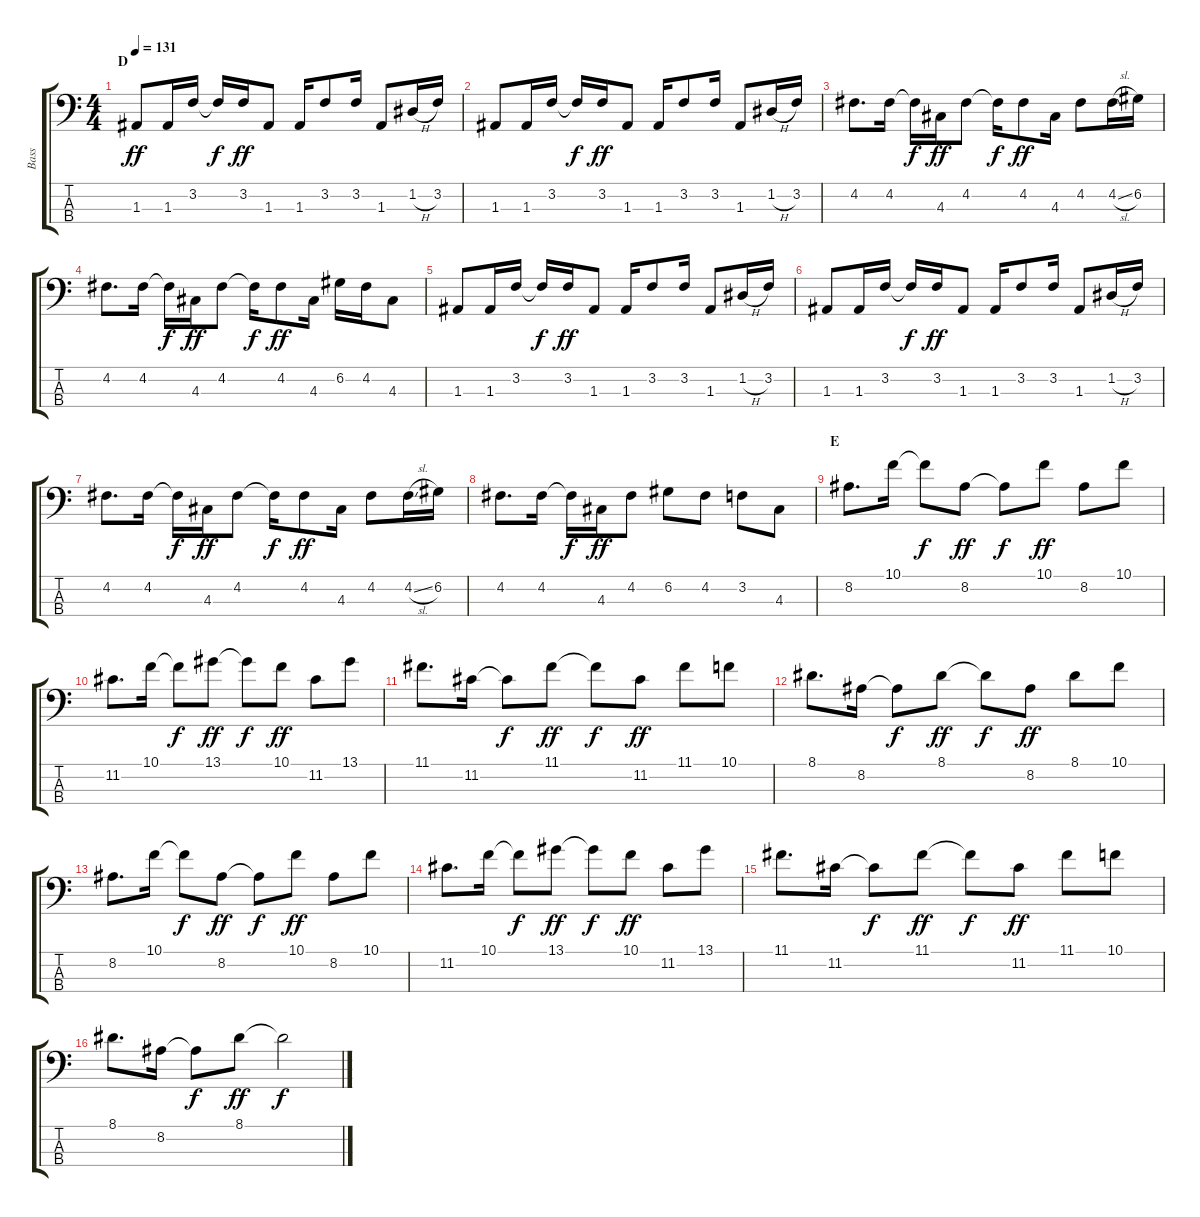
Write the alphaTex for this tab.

\track ("Bass" "Bass") {instrument electricbassfinger}
\staff {score tabs}
\tuning (G2 D2 A1 E1) {hide}
\ts (4 4)
\section ("" "D")
\tempo 131
\clef f4
\ks c
1.3.8{dy ff} 1.3.16 3.2.16 3.2{t}.16{dy f} 3.2.16{dy ff} 1.3.8 1.3.16 3.2.8 3.2.16 1.3.8 1.2{h}.16 3.2.16 |
1.3.8 1.3.16 3.2.16 3.2{t}.16{dy f} 3.2.16{dy ff} 1.3.8 1.3.16 3.2.8 3.2.16 1.3.8 1.2{h}.16 3.2.16 |
4.2.8{d} 4.2.16 4.2{t}.16{dy f} 4.3.16{dy ff} 4.2.8 4.2{t}.16{dy f} 4.2.8{dy ff} 4.3.16 4.2.8 4.2{sl}.16 6.2.16 |
4.2.8{d} 4.2.16 4.2{t}.16{dy f} 4.3.16{dy ff} 4.2.8 4.2{t}.16{dy f} 4.2.8{dy ff} 4.3.16 6.2.16 4.2.16 4.3.8 |
1.3.8 1.3.16 3.2.16 3.2{t}.16{dy f} 3.2.16{dy ff} 1.3.8 1.3.16 3.2.8 3.2.16 1.3.8 1.2{h}.16 3.2.16 |
1.3.8 1.3.16 3.2.16 3.2{t}.16{dy f} 3.2.16{dy ff} 1.3.8 1.3.16 3.2.8 3.2.16 1.3.8 1.2{h}.16 3.2.16 |
4.2.8{d} 4.2.16 4.2{t}.16{dy f} 4.3.16{dy ff} 4.2.8 4.2{t}.16{dy f} 4.2.8{dy ff} 4.3.16 4.2.8 4.2{sl}.16 6.2.16 |
4.2.8{d} 4.2.16 4.2{t}.16{dy f} 4.3.16{dy ff} 4.2.8 6.2.8 4.2.8 3.2.8 4.3.8 |
\section ("" "E")
8.2.8{d} 10.1.16 10.1{t}.8{dy f} 8.2.8{dy ff} 8.2{t}.8{dy f} 10.1.8{dy ff} 8.2.8 10.1.8 |
11.2.8{d} 10.1.16 10.1{t}.8{dy f} 13.1.8{dy ff} 13.1{t}.8{dy f} 10.1.8{dy ff} 11.2.8 13.1.8 |
11.1.8{d} 11.2.16 11.2{t}.8{dy f} 11.1.8{dy ff} 11.1{t}.8{dy f} 11.2.8{dy ff} 11.1.8 10.1.8 |
8.1.8{d} 8.2.16 8.2{t}.8{dy f} 8.1.8{dy ff} 8.1{t}.8{dy f} 8.2.8{dy ff} 8.1.8 10.1.8 |
8.2.8{d} 10.1.16 10.1{t}.8{dy f} 8.2.8{dy ff} 8.2{t}.8{dy f} 10.1.8{dy ff} 8.2.8 10.1.8 |
11.2.8{d} 10.1.16 10.1{t}.8{dy f} 13.1.8{dy ff} 13.1{t}.8{dy f} 10.1.8{dy ff} 11.2.8 13.1.8 |
11.1.8{d} 11.2.16 11.2{t}.8{dy f} 11.1.8{dy ff} 11.1{t}.8{dy f} 11.2.8{dy ff} 11.1.8 10.1.8 |
8.1.8{d} 8.2.16 8.2{t}.8{dy f} 8.1.8{dy ff} 8.1{t}.2{dy f}
